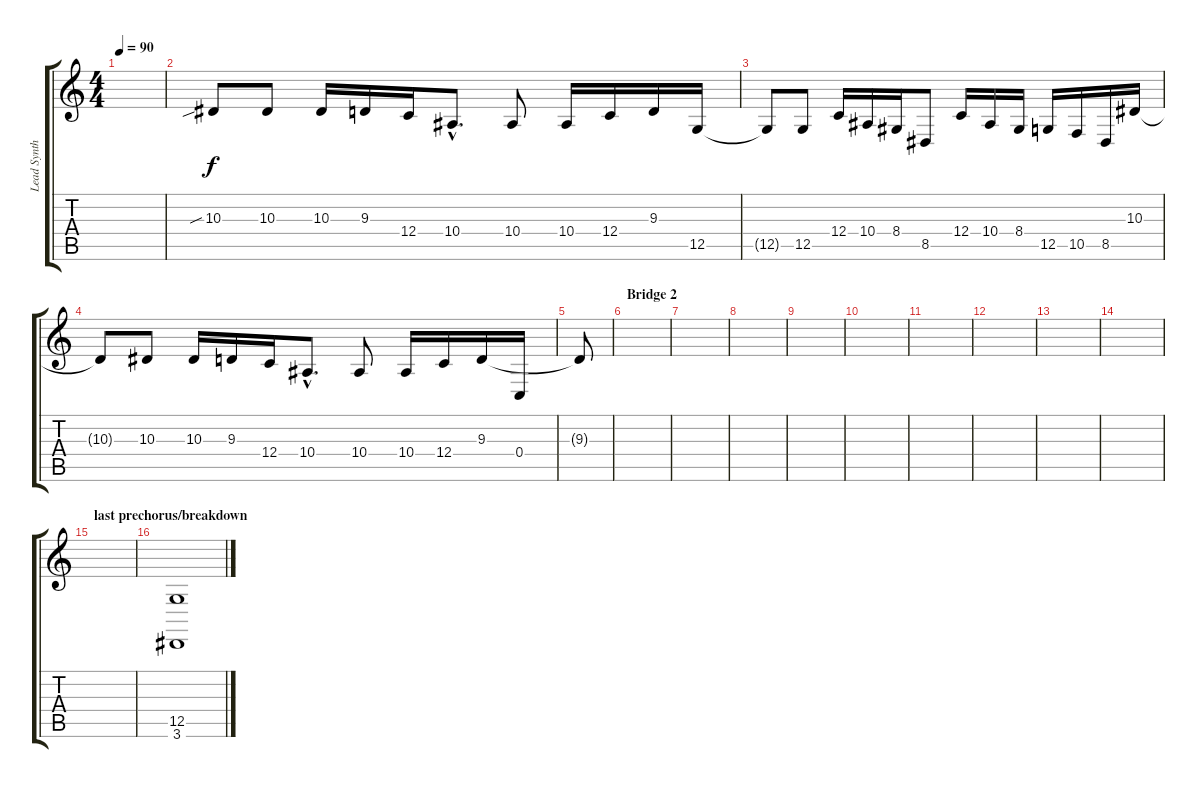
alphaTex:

\track ("Lead Synth" "Lead Synth") {instrument lead2sawtooth}
\staff {score tabs}
\tuning (D4 A3 F3 C3 G2 C2) {hide}
\ts (4 4)
\tempo 90
\clef g2
\ks c
|
10.3{sib}.8 10.3.8 10.3.16 9.3.16 12.4.16 10.4{hac}.8{d} 10.4.8 10.4.16 12.4.16 9.3.16 12.5.16 |
12.5{t}.8 12.5.8 12.4.16 10.4.16 8.4.16 8.5.8 12.4.16 10.4.16 8.4.16 12.5.16 10.5.16 8.5.16 10.3.16 |
10.3{t}.8 10.3.8 10.3.16 9.3.16 12.4.16 10.4{hac}.8{d} 10.4.8 10.4.16 12.4.16 9.3.16 0.4.16 |
9.3{t}.8 |
\section ("" "Bridge 2")
|
|
|
|
|
|
|
|
|
\section ("" "last prechorus/breakdown")
|
(12.5 3.6).1
